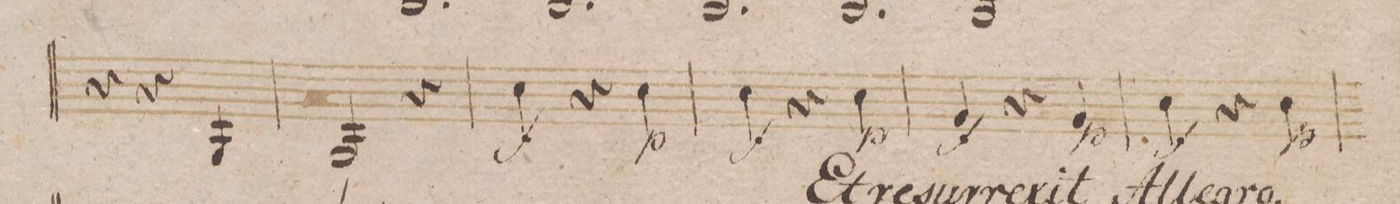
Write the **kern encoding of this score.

**kern	**dynam
*I"Corno 2do in F.	*
*clefG2	*
*k[b-]	*
*met(c|)	*
*M3/4	*
4r	.
4r	.
4C/	.
=115	=115
2C/	.
4r	.
=116	=116
4f\	f
4r	.
4f\	p
=117	=117
4f\	f
4r	.
4f\	p
=118	=118
4c/	f
4r	.
4c/	p
=119	=119
4f\	f
4r	.
4f\	p
=120	=120
*-	*-
